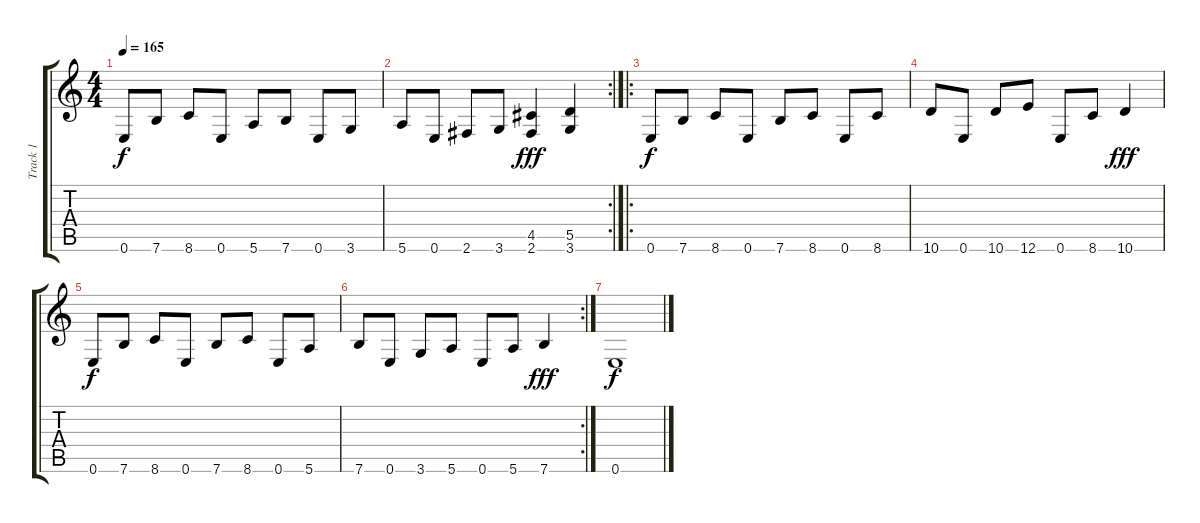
\track ("Track 1" "Track 1") {instrument distortionguitar}
\staff {score tabs}
\tuning (E4 B3 G3 D3 A2 E2) {hide}
\ts (4 4)
\tempo 165
\clef g2
\ks c
0.6.8{dy f} 7.6.8 8.6.8 0.6.8 5.6.8 7.6.8 0.6.8 3.6.8 |
\rc 2
5.6.8 0.6.8 2.6.8 3.6.8 (4.5 2.6).4{dy fff} (5.5 3.6).4 |
\ro
0.6.8{dy f} 7.6.8 8.6.8 0.6.8 7.6.8 8.6.8 0.6.8 8.6.8 |
10.6.8 0.6.8 10.6.8 12.6.8 0.6.8 8.6.8 10.6.4{dy fff} |
0.6.8{dy f} 7.6.8 8.6.8 0.6.8 7.6.8 8.6.8 0.6.8 5.6.8 |
\rc 2
7.6.8 0.6.8 3.6.8 5.6.8 0.6.8 5.6.8 7.6.4{dy fff} |
0.6.1{dy f}
